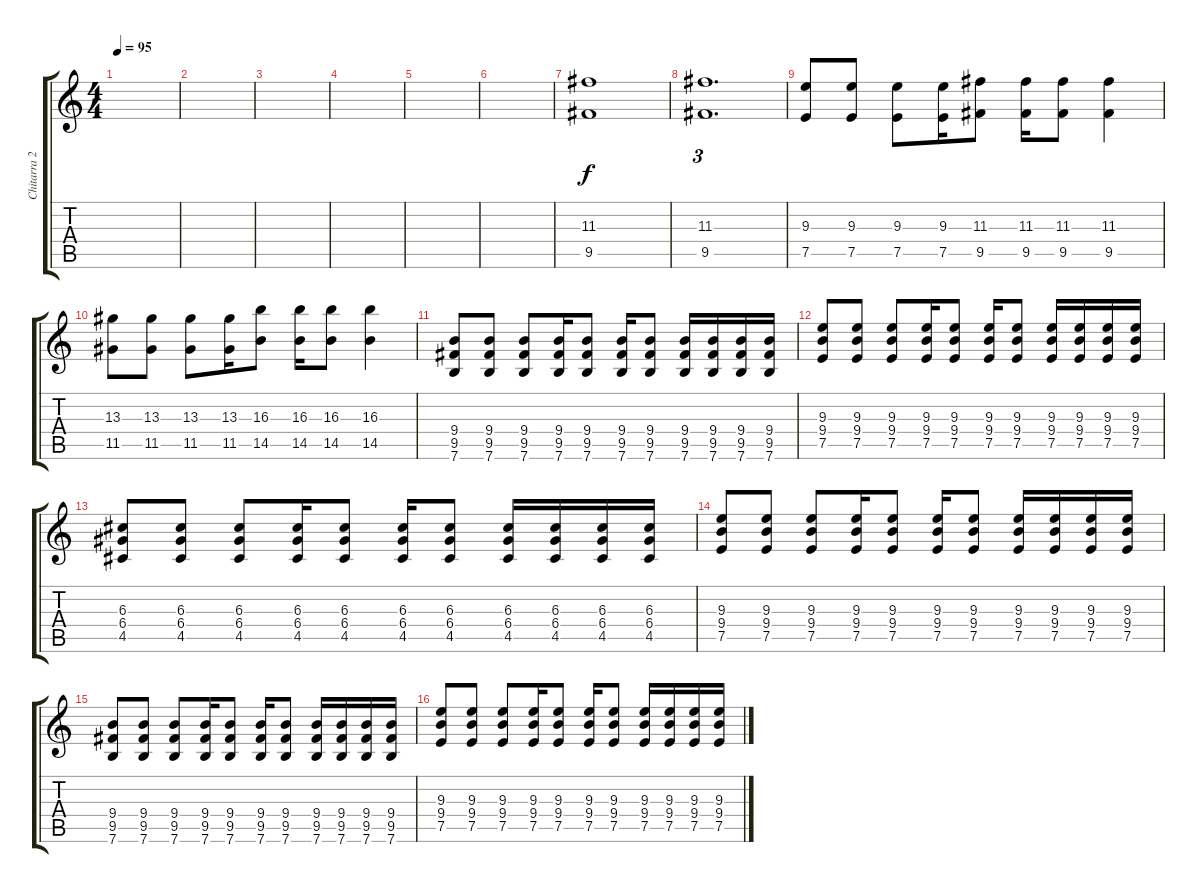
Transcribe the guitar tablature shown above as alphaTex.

\track ("Chitarra 2" "Chitarra 2") {instrument distortionguitar}
\staff {score tabs}
\tuning (E4 B3 G3 D3 A2 E2) {hide}
\ts (4 4)
\tempo 95
\clef g2
\ks c
|
|
|
|
|
|
(11.3 9.5).1 |
(11.3 9.5).1{d tu (3 2)} |
(9.3 7.5).8 (9.3 7.5).8 (9.3 7.5).8 (9.3 7.5).16 (11.3 9.5).8 (11.3 9.5).16 (11.3 9.5).8 (11.3 9.5).4 |
(13.3 11.5).8 (13.3 11.5).8 (13.3 11.5).8 (13.3 11.5).16 (16.3 14.5).8 (16.3 14.5).16 (16.3 14.5).8 (16.3 14.5).4 |
(9.4 9.5 7.6).8 (9.4 9.5 7.6).8 (9.4 9.5 7.6).8 (9.4 9.5 7.6).16 (9.4 9.5 7.6).8 (9.4 9.5 7.6).16 (9.4 9.5 7.6).8 (9.4 9.5 7.6).16 (9.4 9.5 7.6).16 (9.4 9.5 7.6).16 (9.4 9.5 7.6).16 |
(9.3 9.4 7.5).8 (9.3 9.4 7.5).8 (9.3 9.4 7.5).8 (9.3 9.4 7.5).16 (9.3 9.4 7.5).8 (9.3 9.4 7.5).16 (9.3 9.4 7.5).8 (9.3 9.4 7.5).16 (9.3 9.4 7.5).16 (9.3 9.4 7.5).16 (9.3 9.4 7.5).16 |
(6.3 6.4 4.5).8 (6.3 6.4 4.5).8 (6.3 6.4 4.5).8 (6.3 6.4 4.5).16 (6.3 6.4 4.5).8 (6.3 6.4 4.5).16 (6.3 6.4 4.5).8 (6.3 6.4 4.5).16 (6.3 6.4 4.5).16 (6.3 6.4 4.5).16 (6.3 6.4 4.5).16 |
(9.3 9.4 7.5).8 (9.3 9.4 7.5).8 (9.3 9.4 7.5).8 (9.3 9.4 7.5).16 (9.3 9.4 7.5).8 (9.3 9.4 7.5).16 (9.3 9.4 7.5).8 (9.3 9.4 7.5).16 (9.3 9.4 7.5).16 (9.3 9.4 7.5).16 (9.3 9.4 7.5).16 |
(9.4 9.5 7.6).8 (9.4 9.5 7.6).8 (9.4 9.5 7.6).8 (9.4 9.5 7.6).16 (9.4 9.5 7.6).8 (9.4 9.5 7.6).16 (9.4 9.5 7.6).8 (9.4 9.5 7.6).16 (9.4 9.5 7.6).16 (9.4 9.5 7.6).16 (9.4 9.5 7.6).16 |
(9.3 9.4 7.5).8 (9.3 9.4 7.5).8 (9.3 9.4 7.5).8 (9.3 9.4 7.5).16 (9.3 9.4 7.5).8 (9.3 9.4 7.5).16 (9.3 9.4 7.5).8 (9.3 9.4 7.5).16 (9.3 9.4 7.5).16 (9.3 9.4 7.5).16 (9.3 9.4 7.5).16
